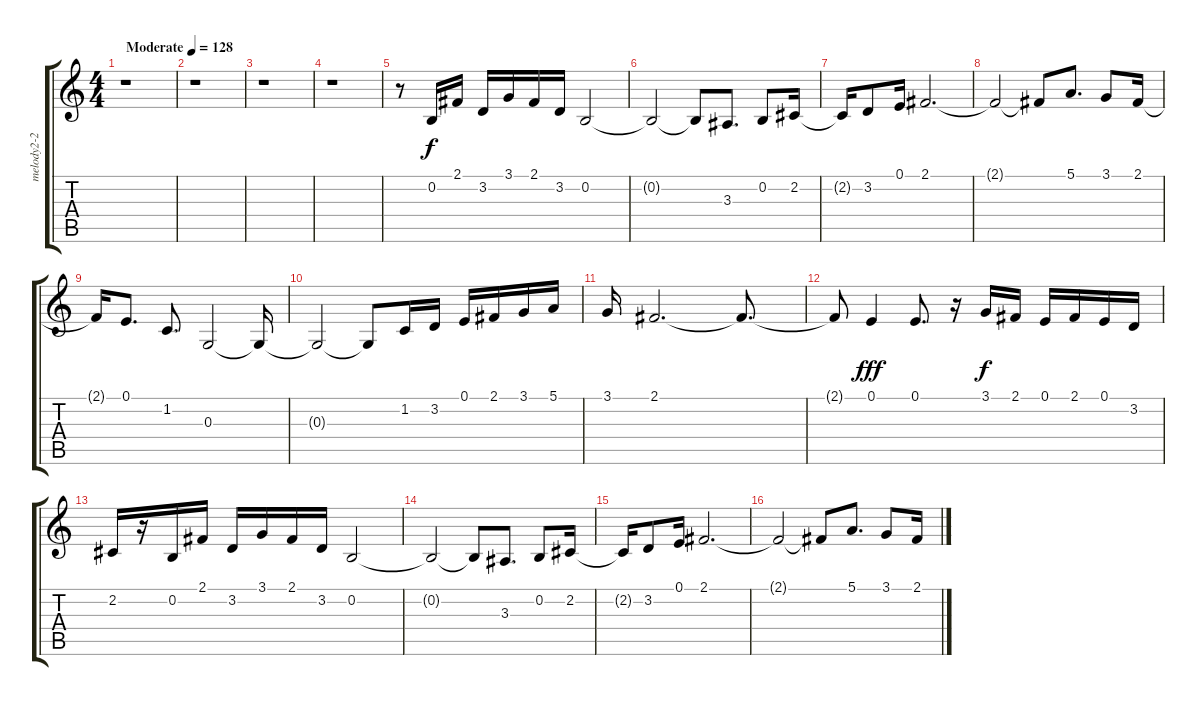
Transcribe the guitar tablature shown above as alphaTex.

\track ("melody2-2" "melody2-2") {instrument lead2sawtooth}
\staff {score tabs}
\tuning (E4 B3 G3 D3 A2 E2) {hide}
\ts (4 4)
\tempo (128 "Moderate")
\clef g2
\ks c
r.1{dy f instrument lead2sawtooth} |
r.1 |
r.1 |
r.1 |
r.8 0.2.16 2.1.16 3.2.16 3.1.16 2.1.16 3.2.16 0.2.2 |
0.2{t}.2 0.2{t}.8 3.3.8{d} 0.2.8 2.2.16 |
2.2{t}.16 3.2.8 0.1.16 2.1.2{d} |
2.1{t}.2 2.1{t}.8 5.1.8{d} 3.1.8 2.1.16 |
2.1{t}.16 0.1.8{d} 1.2.8{d} 0.3.2 0.3{t}.16 |
0.3{t}.2 0.3{t}.8 1.2.16 3.2.16 0.1.16 2.1.16 3.1.16 5.1.16 |
3.1.16 2.1.2{d} 2.1{t}.8{d} |
2.1{t}.8 0.1.4{dy fff} 0.1.8{d} r.16 3.1.16{dy f} 2.1.16 0.1.16 2.1.16 0.1.16 3.2.16 |
2.2.16 r.16 0.2.16 2.1.16 3.2.16 3.1.16 2.1.16 3.2.16 0.2.2 |
0.2{t}.2 0.2{t}.8 3.3.8{d} 0.2.8 2.2.16 |
2.2{t}.16 3.2.8 0.1.16 2.1.2{d} |
2.1{t}.2 2.1{t}.8 5.1.8{d} 3.1.8 2.1.16
